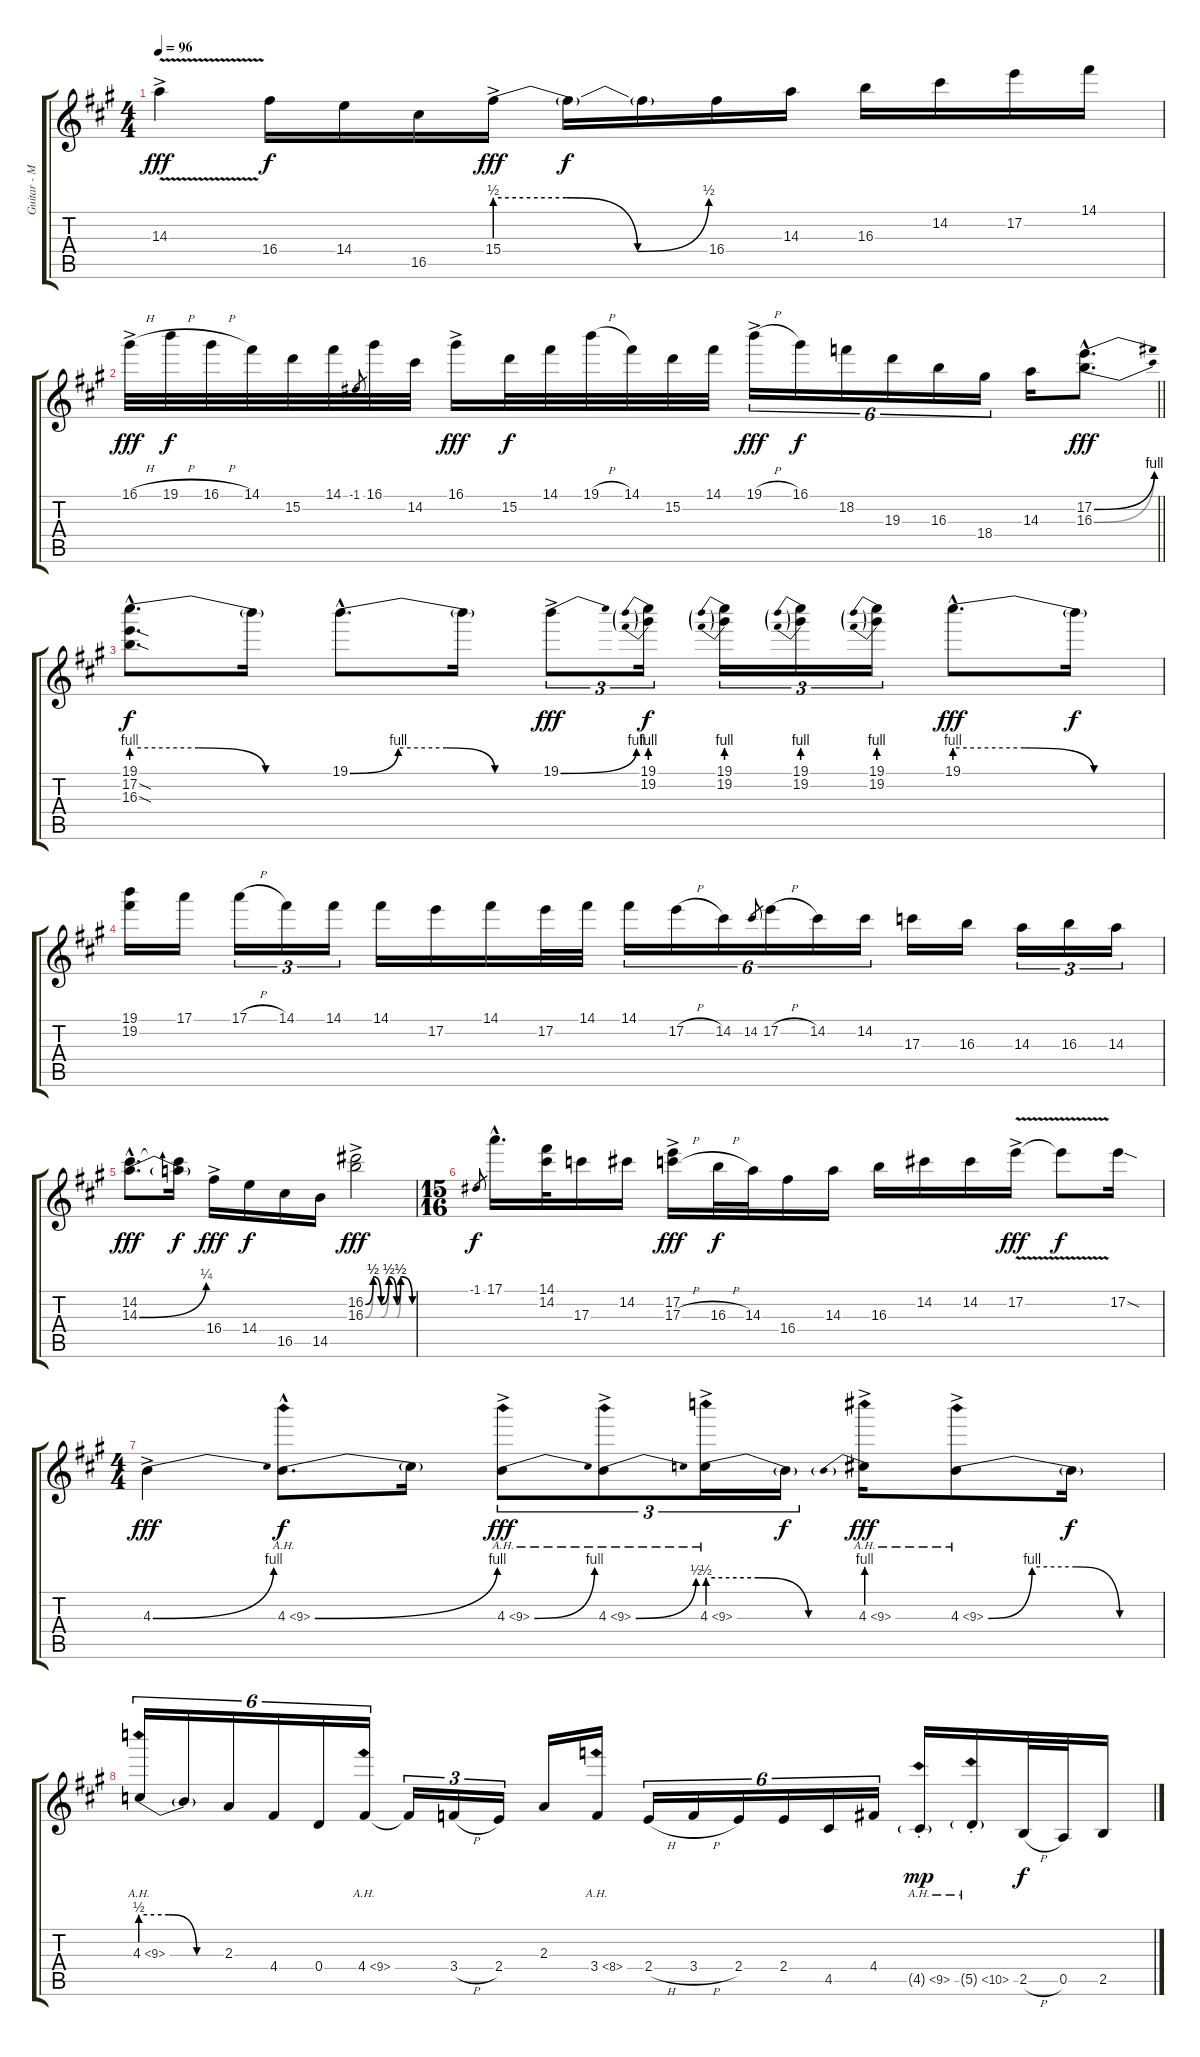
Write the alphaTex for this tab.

\track ("Guitar - Marty Friedman" "Guitar - M") {instrument overdrivenguitar}
\staff {score tabs}
\tuning (E4 B3 G3 D3 A2 E2) {hide}
\ts (4 4)
\tempo 96
\clef g2
\ks f#minor
14.3{v ac}.4{dy fff} 16.4.16{dy f} 14.4.16 16.5.16 15.4{be (custom 0 2 20 2 40 0 60 2) ac}.16{dy fff} 15.4{t}.16{dy f} 15.4{t}.16 16.4.16 14.3.16 16.3.16 14.2.16 17.2.16 14.1.16 |
\barLineRight lightlight
16.1{h ac}.32{dy fff} 19.1{h}.32{dy f} 16.1{h}.32 14.1.32 15.2.32 14.1.32 -1.1.8{gr} 16.1.32 14.2.32 16.1{ac}.16{dy fff} 15.2.32{dy f} 14.1.32 19.1{h}.32 14.1.32 15.2.32 14.1.32 19.1{h ac}.16{tu (6 4) dy fff} 16.1.16{tu (6 4) dy f} 18.2.16{tu (6 4)} 19.3.16{tu (6 4)} 16.3.16{tu (6 4)} 18.4.16{tu (6 4)} 14.3.16 (17.2{be (bend 0 0 60 4) hac} 16.3{be (bend 0 0 60 4) hac}).8{d dy fff} |
(19.1{be (custom 0 4 20 4 40 0 60 0) hac} 17.2{sod} 16.3{sod}).8{d dy f} 19.1{t}.16 19.1{be (custom 0 0 15 4 30 4 45 0 60 0) hac}.8{d} 19.1{t}.16 19.1{be (bend 0 0 60 4) ac}.8{tu (3 2) dy fff} (19.1{be (prebend 0 4 60 4)} 19.2{be (prebend 0 4 60 4)}).16{tu (3 2) dy f} (19.1{be (prebend 0 4 60 4)} 19.2{be (prebend 0 4 60 4)}).16{tu (3 2)} (19.1{be (prebend 0 4 60 4)} 19.2{be (prebend 0 4 60 4)}).16{tu (3 2)} (19.1{be (prebend 0 4 60 4)} 19.2{be (prebend 0 4 60 4)}).16{tu (3 2)} 19.1{be (custom 0 4 20 4 40 0 60 0) hac}.8{d dy fff} 19.1{t}.16{dy f} |
(19.1 19.2).16 17.1.16 17.1{h}.16{tu (3 2)} 14.1.16{tu (3 2)} 14.1.16{tu (3 2)} 14.1.16 17.2.16 14.1.16 17.2.32 14.1.32 14.1.16{tu (6 4)} 17.2{h}.16{tu (6 4)} 14.2.16{tu (6 4)} 14.2.8{gr} 17.2{h}.16{tu (6 4)} 14.2.16{tu (6 4)} 14.2.16{tu (6 4)} 17.3.16 16.3.16 14.3.16{tu (3 2)} 16.3.16{tu (3 2)} 14.3.16{tu (3 2)} |
(14.2{hac} 14.3{be (bend 0 0 60 1) hac}).8{d dy fff} (14.2{t} 14.3{t}).16{dy f} 16.4{ac}.16{dy fff} 14.4.16{dy f} 16.5.16 14.5.16 (16.2{be (custom 0 0 10 2 20 0 30 2 40 0 45 2 60 0) ac} 16.3{be (custom 0 0 10 2 20 0 30 2 40 0 45 2 60 0) ac}).2{dy fff} |
\ts (15 16)
-1.1.8{gr dy f} 17.1{hac}.16{d} (14.1 14.2).32 17.3.16 14.2.16 (17.2{ac} 17.3{h ac}).16{dy fff} 16.3{h}.32{dy f} 14.3.32 16.4.16 14.3.16 16.3.16 14.2.16 14.2.16 17.2{v ac}.16{dy fff} 17.2{t}.8{dy f} 17.2{sod}.16 |
\ts (4 4)
4.3{be (bend 0 0 60 4) ac}.4{dy fff} 4.3{be (bend 0 0 60 4) ah 5 hac}.8{d dy f} 4.3{t}.16 4.3{be (bend 0 0 60 4) ah 5 ac}.8{tu (3 2) dy fff} 4.3{be (bend 0 0 60 2) ah 5 ac}.8{tu (3 2)} 4.3{be (custom 0 2 20 2 40 0 60 0) ah 5 ac}.16{tu (3 2)} 4.3{t}.16{tu (3 2) dy f} 4.3{be (prebend 0 4 60 4) ah 5 ac}.16{dy fff} 4.3{be (custom 0 0 15 4 30 4 45 0 60 0) ah 5 ac}.8 4.3{t}.16{dy f} |
4.3{be (custom 0 2 20 2 40 0 60 0) ah 5}.16{tu (6 4)} 4.3{t}.16{tu (6 4)} 2.3.16{tu (6 4)} 4.4.16{tu (6 4)} 0.4.16{tu (6 4)} 4.4{ah 5}.16{tu (6 4)} 4.4{t}.16{tu (3 2)} 3.4{h}.16{tu (3 2)} 2.4.16{tu (3 2)} 2.3.16 3.4{ah 5}.16 2.4{h}.16{tu (6 4)} 3.4{h}.16{tu (6 4)} 2.4.16{tu (6 4)} 2.4.16{tu (6 4)} 4.5.16{tu (6 4)} 4.4.16{tu (6 4)} 4.5{ah 5 g st}.16{dy mp} 5.5{ah 5 g st}.16 2.5{h}.32{dy f} 0.5.32 2.5.16
